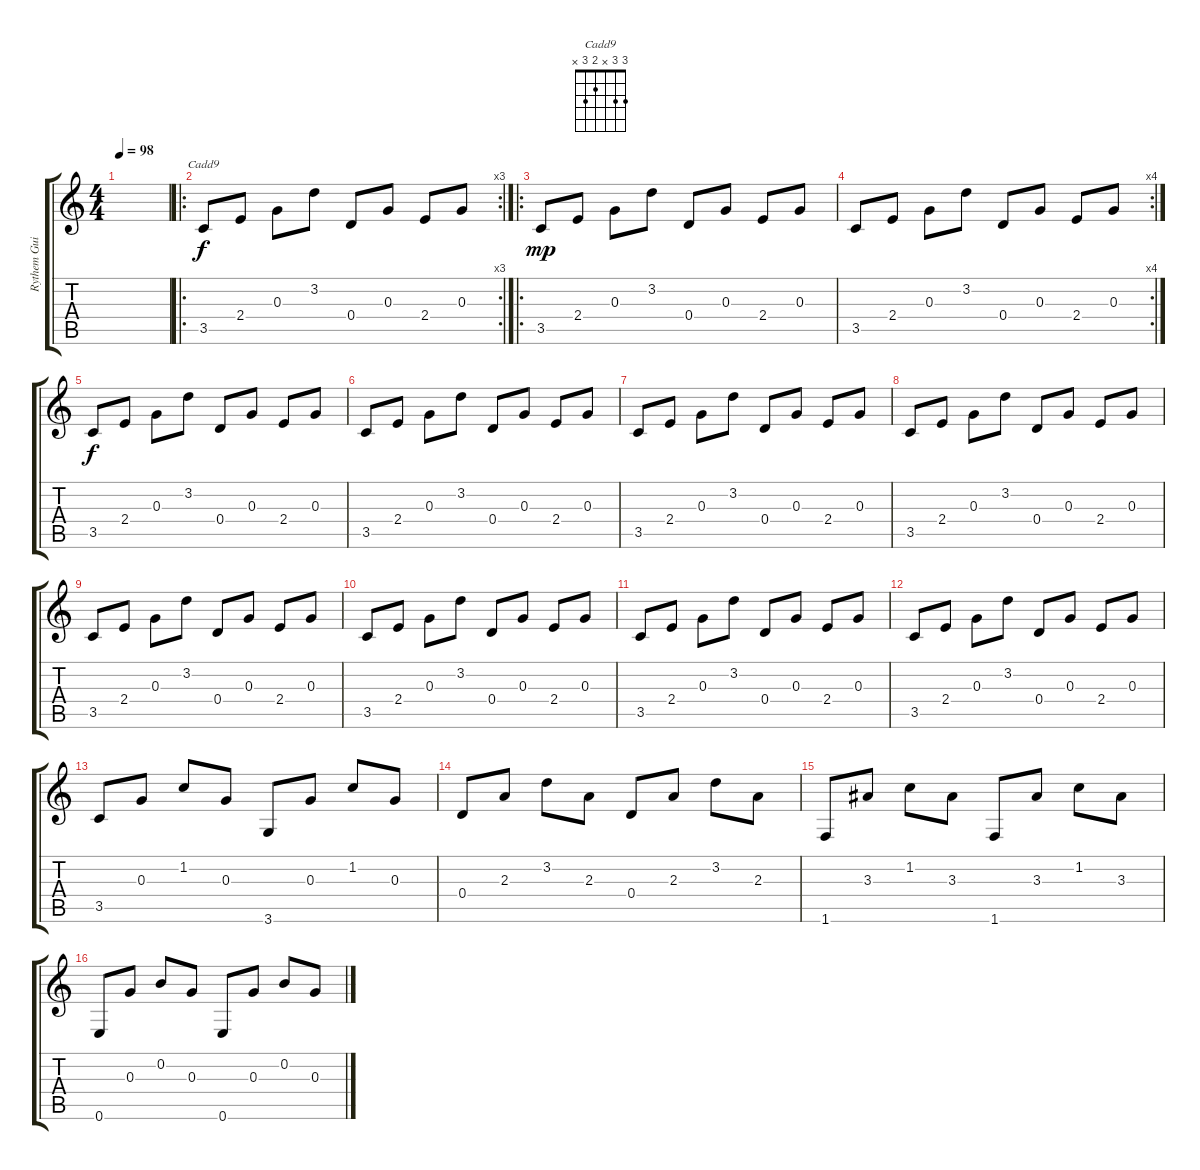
\track ("Rythem Guitar" "Rythem Gui") {instrument overdrivenguitar}
\staff {score tabs}
\tuning (E4 B3 G3 D3 A2 E2) {hide}
\chord ("Cadd9" 3 3 x 2 3 x)
\ts (4 4)
\tempo 98
\clef g2
\ks c
|
\ro
\rc 3
3.5.8{ch "Cadd9"} 2.4.8 0.3.8 3.2.8 0.4.8 0.3.8 2.4.8 0.3.8 |
\ro
3.5.8{dy mp} 2.4.8 0.3.8 3.2.8 0.4.8 0.3.8 2.4.8 0.3.8 |
\rc 4
3.5.8 2.4.8 0.3.8 3.2.8 0.4.8 0.3.8 2.4.8 0.3.8 |
3.5.8{dy f} 2.4.8 0.3.8 3.2.8 0.4.8 0.3.8 2.4.8 0.3.8 |
3.5.8 2.4.8 0.3.8 3.2.8 0.4.8 0.3.8 2.4.8 0.3.8 |
3.5.8 2.4.8 0.3.8 3.2.8 0.4.8 0.3.8 2.4.8 0.3.8 |
3.5.8 2.4.8 0.3.8 3.2.8 0.4.8 0.3.8 2.4.8 0.3.8 |
3.5.8 2.4.8 0.3.8 3.2.8 0.4.8 0.3.8 2.4.8 0.3.8 |
3.5.8 2.4.8 0.3.8 3.2.8 0.4.8 0.3.8 2.4.8 0.3.8 |
3.5.8 2.4.8 0.3.8 3.2.8 0.4.8 0.3.8 2.4.8 0.3.8 |
3.5.8 2.4.8 0.3.8 3.2.8 0.4.8 0.3.8 2.4.8 0.3.8 |
3.5.8 0.3.8 1.2.8 0.3.8 3.6.8 0.3.8 1.2.8 0.3.8 |
0.4.8 2.3.8 3.2.8 2.3.8 0.4.8 2.3.8 3.2.8 2.3.8 |
1.6.8 3.3.8 1.2.8 3.3.8 1.6.8 3.3.8 1.2.8 3.3.8 |
0.6.8 0.3.8 0.2.8 0.3.8 0.6.8 0.3.8 0.2.8 0.3.8
